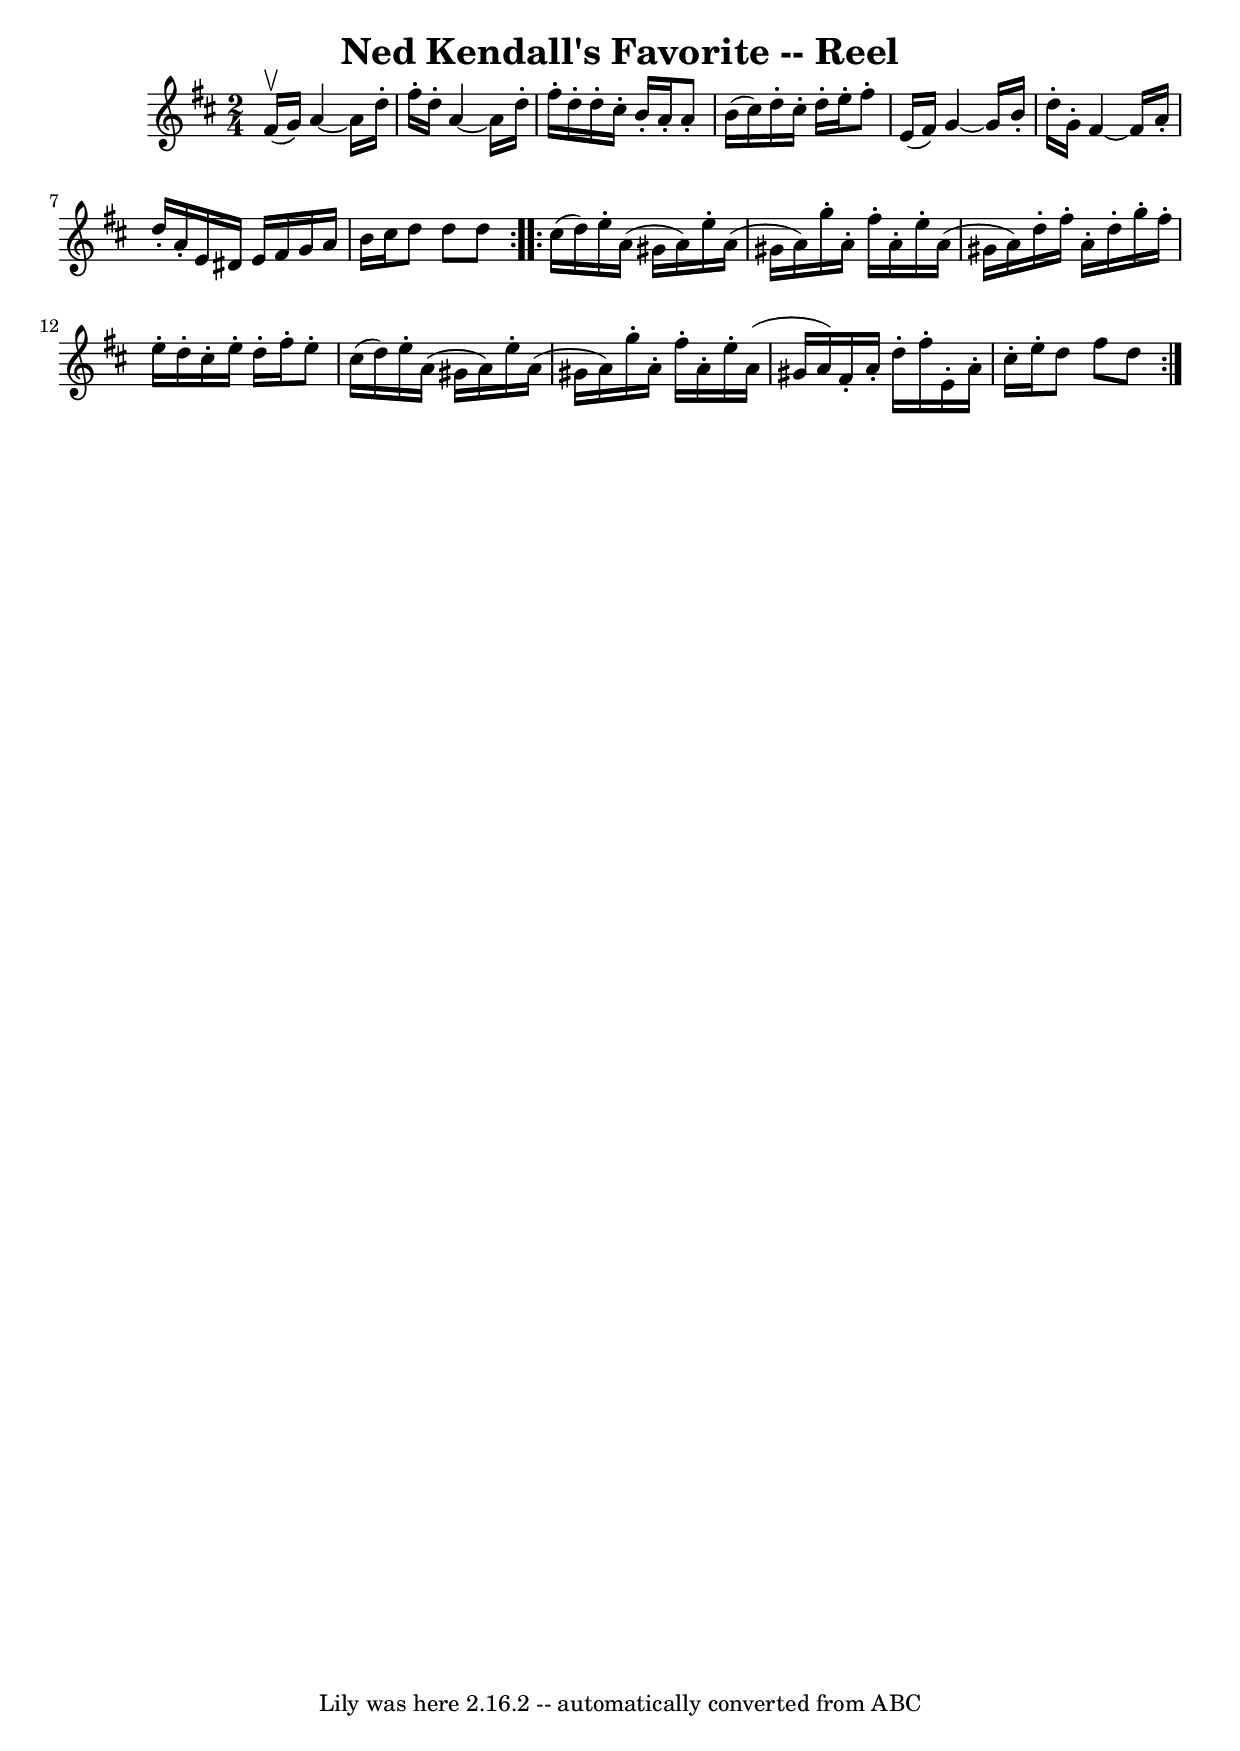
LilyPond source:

\version "2.16.2"
\include "Mammoth.ily"
\header {
  %% book = "Ryan's Mammoth Collection"
  crossRefNumber = "1"
  footnotes = ""
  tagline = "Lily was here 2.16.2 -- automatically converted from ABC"
  title = "Ned Kendall's Favorite -- Reel"

}
voicedefault =  {



  \repeat volta 2 {

    \time 2/4 
    \key d \major fis'16^\upbow(g'16) |
    a'4   ~    
    a'16 d''16 -. fis''16 -. d''16 -.   |
    a'4   ~ a'16 d''16 
    -. fis''16 -. d''16 -.   |
    d''16 -. cis''16 -. b'16 -. a'16 
    -. a'8 -. b'16 (cis''16)   |
    d''16 -. cis''16 -. d''16 
    -. e''16 -. fis''8 -. e'16 (fis'16) |
    g'4   ~ g'16    
    b'16 -. d''16 -. g'16 -.   |
    fis'4   ~ fis'16 a'16 -.   
    d''16 -. a'16 -.   |
    e'16 dis'16 e'16 fis'16 g'16    
    a'16 b'16 cis''16    |
    d''8 d''8 d''8    

  } 
  \repeat volta 2 {
    cis''16 (d''16) |
    e''16 -. a'16 (
    gis'16 a'16) e''16 -. a'16 (gis'16 a'16)   |
    g''16 
    -. a'16 -. fis''16 -. a'16 -. e''16 -. a'16 (gis'16 a'16)   
    |
    d''16 -. fis''16 -. a'16 -. d''16 -. g''16 -. fis''16 -.   
    e''16 -. d''16 -.   |
    cis''16 -. e''16 -. d''16 -. fis''16 -.  
    e''8 -. cis''16 (d''16) |
    e''16 -. a'16 (gis'16    
    a'16) e''16 -. a'16 (gis'16 a'16)   |
    g''16 -. a'16 
    -. fis''16 -. a'16 -. e''16 -. a'16 (gis'16 a'16)   |
    
    fis'16 -. a'16 -. d''16 -. fis''16 -. e'16 -. a'16 -. cis''16 -.   
    e''16 -.   |
    d''8 fis''8 d''8        
  }   

}

\score{
  <<

    \context Staff="default"
    {
      \voicedefault 
      
    }

  >>
  \layout {
    
  }
  \midi {
  }

}
